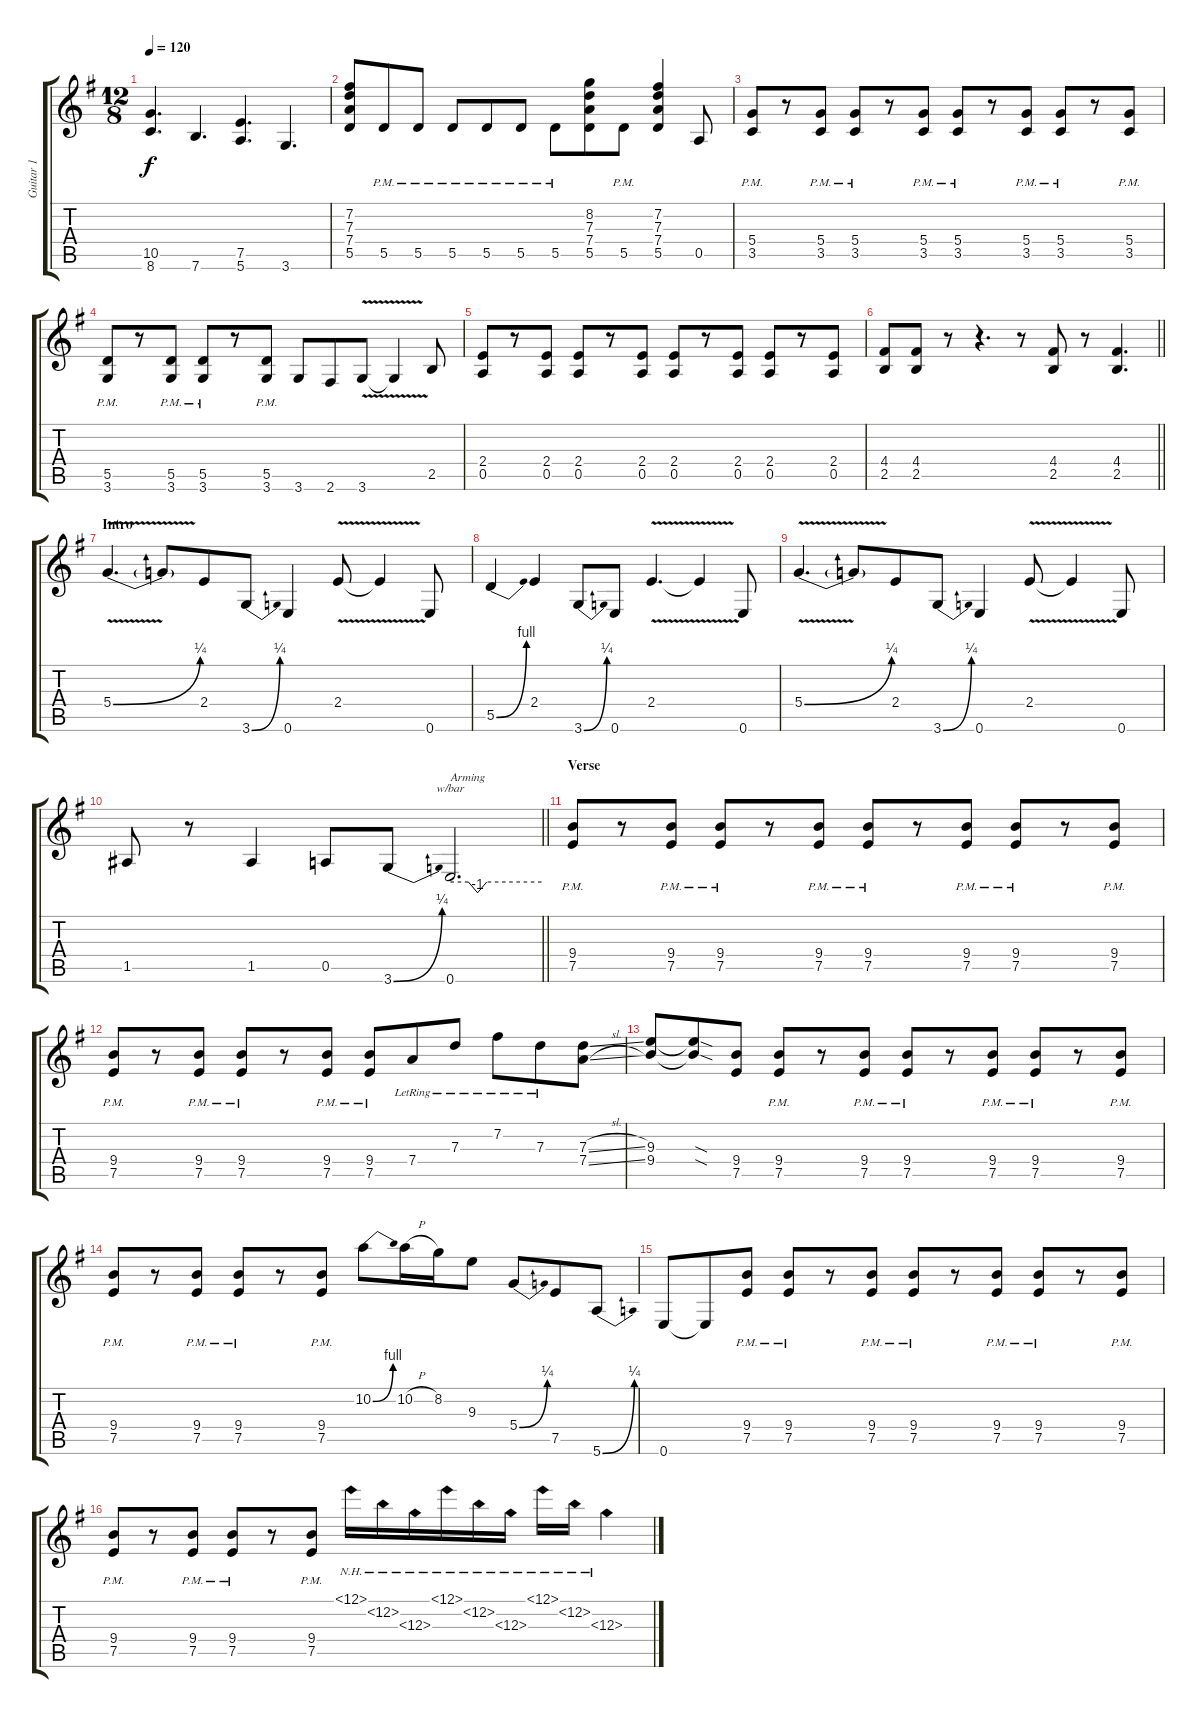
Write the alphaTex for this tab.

\track ("Guitar 1" "Guitar 1") {instrument overdrivenguitar}
\staff {score tabs}
\tuning (E4 B3 G3 D3 A2 E2) {hide}
\ts (12 8)
\tempo 120
\clef g2
\ks eminor
(10.5 8.6).4{d dy f} 7.6.4{d} (7.5 5.6).4{d} 3.6.4{d} |
(7.2 7.3 7.4 5.5).8 5.5{pm}.8 5.5{pm}.8 5.5{pm}.8 5.5{pm}.8 5.5{pm}.8 5.5{pm}.8 (8.2 7.3 7.4 5.5).8 5.5{pm}.8 (7.2 7.3 7.4 5.5).4 0.5.8 |
(5.4{pm} 3.5{pm}).8 r.8 (5.4{pm} 3.5{pm}).8 (5.4{pm} 3.5{pm}).8 r.8 (5.4{pm} 3.5{pm}).8 (5.4{pm} 3.5{pm}).8 r.8 (5.4{pm} 3.5{pm}).8 (5.4{pm} 3.5{pm}).8 r.8 (5.4{pm} 3.5{pm}).8 |
(5.5{pm} 3.6{pm}).8 r.8 (5.5{pm} 3.6{pm}).8 (5.5{pm} 3.6{pm}).8 r.8 (5.5{pm} 3.6{pm}).8 3.6.8 2.6.8 3.6{v}.8 3.6{t}.4 2.5.8 |
(2.4 0.5).8 r.8 (2.4 0.5).8 (2.4 0.5).8 r.8 (2.4 0.5).8 (2.4 0.5).8 r.8 (2.4 0.5).8 (2.4 0.5).8 r.8 (2.4 0.5).8 |
\barLineRight lightlight
(4.4 2.5).8 (4.4 2.5).8 r.8 r.4{d} r.8 (4.4 2.5).8 r.8 (4.4 2.5).4{d} |
\section ("" "Intro")
5.4{be (bend 0 0 60 1) v}.4{d} 5.4{t}.8 2.4.8 3.6{be (bend 0 0 60 1)}.8 0.6.4 2.4{v}.8 2.4{t}.4 0.6.8 |
5.5{be (bend 0 0 60 4)}.4 2.4.4 3.6{be (bend 0 0 60 1)}.8 0.6.8 2.4{v}.4{d} 2.4{t}.4 0.6.8 |
5.4{be (bend 0 0 60 1) v}.4{d} 5.4{t}.8 2.4.8 3.6{be (bend 0 0 60 1)}.8 0.6.4 2.4{v}.8 2.4{t}.4 0.6.8 |
\barLineRight lightlight
1.5.8 r.8 1.5.4 0.5.8 3.6{be (bend 0 0 60 1)}.8 0.6.2{d tbe (custom default 0 0 12 0 18 -4 24 0 60 0) txt "Arming"} |
\section ("" "Verse")
(9.4{pm} 7.5{pm}).8 r.8 (9.4{pm} 7.5{pm}).8 (9.4{pm} 7.5{pm}).8 r.8 (9.4{pm} 7.5{pm}).8 (9.4{pm} 7.5{pm}).8 r.8 (9.4{pm} 7.5{pm}).8 (9.4{pm} 7.5{pm}).8 r.8 (9.4{pm} 7.5{pm}).8 |
(9.4{pm} 7.5{pm}).8 r.8 (9.4{pm} 7.5{pm}).8 (9.4{pm} 7.5{pm}).8 r.8 (9.4{pm} 7.5{pm}).8 (9.4{pm} 7.5{pm}).8 7.4{lr}.8 7.3{lr}.8 7.2{lr}.8 7.3{lr}.8 (7.3{sl} 7.4{sl}).8 |
(9.3 9.4).8 (9.3{sod t} 9.4{sod t}).8 (9.4 7.5).8 (9.4{pm} 7.5{pm}).8 r.8 (9.4{pm} 7.5{pm}).8 (9.4{pm} 7.5{pm}).8 r.8 (9.4{pm} 7.5{pm}).8 (9.4{pm} 7.5{pm}).8 r.8 (9.4{pm} 7.5{pm}).8 |
(9.4{pm} 7.5{pm}).8 r.8 (9.4{pm} 7.5{pm}).8 (9.4{pm} 7.5{pm}).8 r.8 (9.4{pm} 7.5{pm}).8 10.2{be (bend 0 0 60 4)}.8 10.2{h}.16 8.2.16 9.3.8 5.4{be (bend 0 0 60 1)}.8 7.5.8 5.6{be (bend 0 0 60 1)}.8 |
0.6.8 0.6{t}.8 (9.4{pm} 7.5{pm}).8 (9.4{pm} 7.5{pm}).8 r.8 (9.4{pm} 7.5{pm}).8 (9.4{pm} 7.5{pm}).8 r.8 (9.4{pm} 7.5{pm}).8 (9.4{pm} 7.5{pm}).8 r.8 (9.4{pm} 7.5{pm}).8 |
(9.4{pm} 7.5{pm}).8 r.8 (9.4{pm} 7.5{pm}).8 (9.4{pm} 7.5{pm}).8 r.8 (9.4{pm} 7.5{pm}).8 12.1{nh}.16 12.2{nh}.16 12.3{nh}.16 12.1{nh}.16 12.2{nh}.16 12.3{nh}.16 12.1{nh}.16 12.2{nh}.16 12.3{nh}.4
